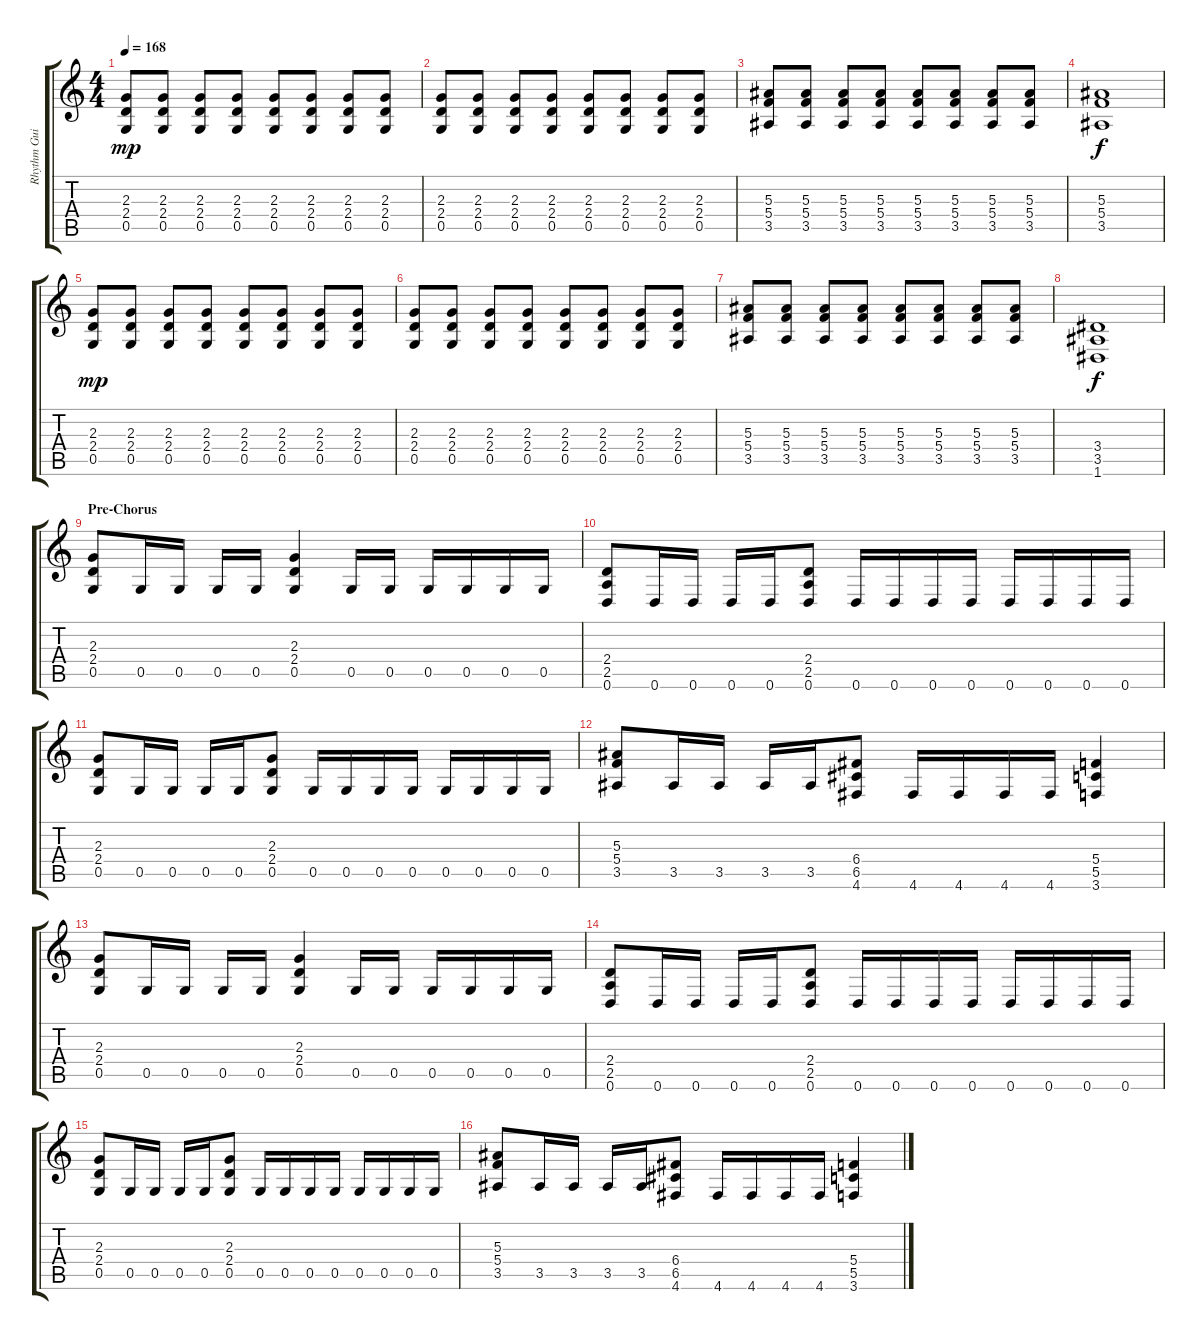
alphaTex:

\track ("Rhythm Guitar" "Rhythm Gui") {instrument distortionguitar}
\staff {score tabs}
\tuning (D4 A3 F3 C3 G2 D2) {hide}
\ts (4 4)
\tempo 168
\clef g2
\ks c
(2.3 2.4 0.5).8{dy mp} (2.3 2.4 0.5).8 (2.3 2.4 0.5).8 (2.3 2.4 0.5).8 (2.3 2.4 0.5).8 (2.3 2.4 0.5).8 (2.3 2.4 0.5).8 (2.3 2.4 0.5).8 |
(2.3 2.4 0.5).8 (2.3 2.4 0.5).8 (2.3 2.4 0.5).8 (2.3 2.4 0.5).8 (2.3 2.4 0.5).8 (2.3 2.4 0.5).8 (2.3 2.4 0.5).8 (2.3 2.4 0.5).8 |
(5.3 5.4 3.5).8 (5.3 5.4 3.5).8 (5.3 5.4 3.5).8 (5.3 5.4 3.5).8 (5.3 5.4 3.5).8 (5.3 5.4 3.5).8 (5.3 5.4 3.5).8 (5.3 5.4 3.5).8 |
(5.3 5.4 3.5).1{dy f} |
(2.3 2.4 0.5).8{dy mp} (2.3 2.4 0.5).8 (2.3 2.4 0.5).8 (2.3 2.4 0.5).8 (2.3 2.4 0.5).8 (2.3 2.4 0.5).8 (2.3 2.4 0.5).8 (2.3 2.4 0.5).8 |
(2.3 2.4 0.5).8 (2.3 2.4 0.5).8 (2.3 2.4 0.5).8 (2.3 2.4 0.5).8 (2.3 2.4 0.5).8 (2.3 2.4 0.5).8 (2.3 2.4 0.5).8 (2.3 2.4 0.5).8 |
(5.3 5.4 3.5).8 (5.3 5.4 3.5).8 (5.3 5.4 3.5).8 (5.3 5.4 3.5).8 (5.3 5.4 3.5).8 (5.3 5.4 3.5).8 (5.3 5.4 3.5).8 (5.3 5.4 3.5).8 |
(3.4 3.5 1.6).1{dy f} |
\section ("" "Pre-Chorus")
(2.3 2.4 0.5).8 0.5.16 0.5.16 0.5.16 0.5.16 (2.3 2.4 0.5).4 0.5.16 0.5.16 0.5.16 0.5.16 0.5.16 0.5.16 |
(2.4 2.5 0.6).8 0.6.16 0.6.16 0.6.16 0.6.16 (2.4 2.5 0.6).8 0.6.16 0.6.16 0.6.16 0.6.16 0.6.16 0.6.16 0.6.16 0.6.16 |
(2.3 2.4 0.5).8 0.5.16 0.5.16 0.5.16 0.5.16 (2.3 2.4 0.5).8 0.5.16 0.5.16 0.5.16 0.5.16 0.5.16 0.5.16 0.5.16 0.5.16 |
(5.3 5.4 3.5).8 3.5.16 3.5.16 3.5.16 3.5.16 (6.4 6.5 4.6).8 4.6.16 4.6.16 4.6.16 4.6.16 (5.4 5.5 3.6).4 |
(2.3 2.4 0.5).8 0.5.16 0.5.16 0.5.16 0.5.16 (2.3 2.4 0.5).4 0.5.16 0.5.16 0.5.16 0.5.16 0.5.16 0.5.16 |
(2.4 2.5 0.6).8 0.6.16 0.6.16 0.6.16 0.6.16 (2.4 2.5 0.6).8 0.6.16 0.6.16 0.6.16 0.6.16 0.6.16 0.6.16 0.6.16 0.6.16 |
(2.3 2.4 0.5).8 0.5.16 0.5.16 0.5.16 0.5.16 (2.3 2.4 0.5).8 0.5.16 0.5.16 0.5.16 0.5.16 0.5.16 0.5.16 0.5.16 0.5.16 |
(5.3 5.4 3.5).8 3.5.16 3.5.16 3.5.16 3.5.16 (6.4 6.5 4.6).8 4.6.16 4.6.16 4.6.16 4.6.16 (5.4 5.5 3.6).4
